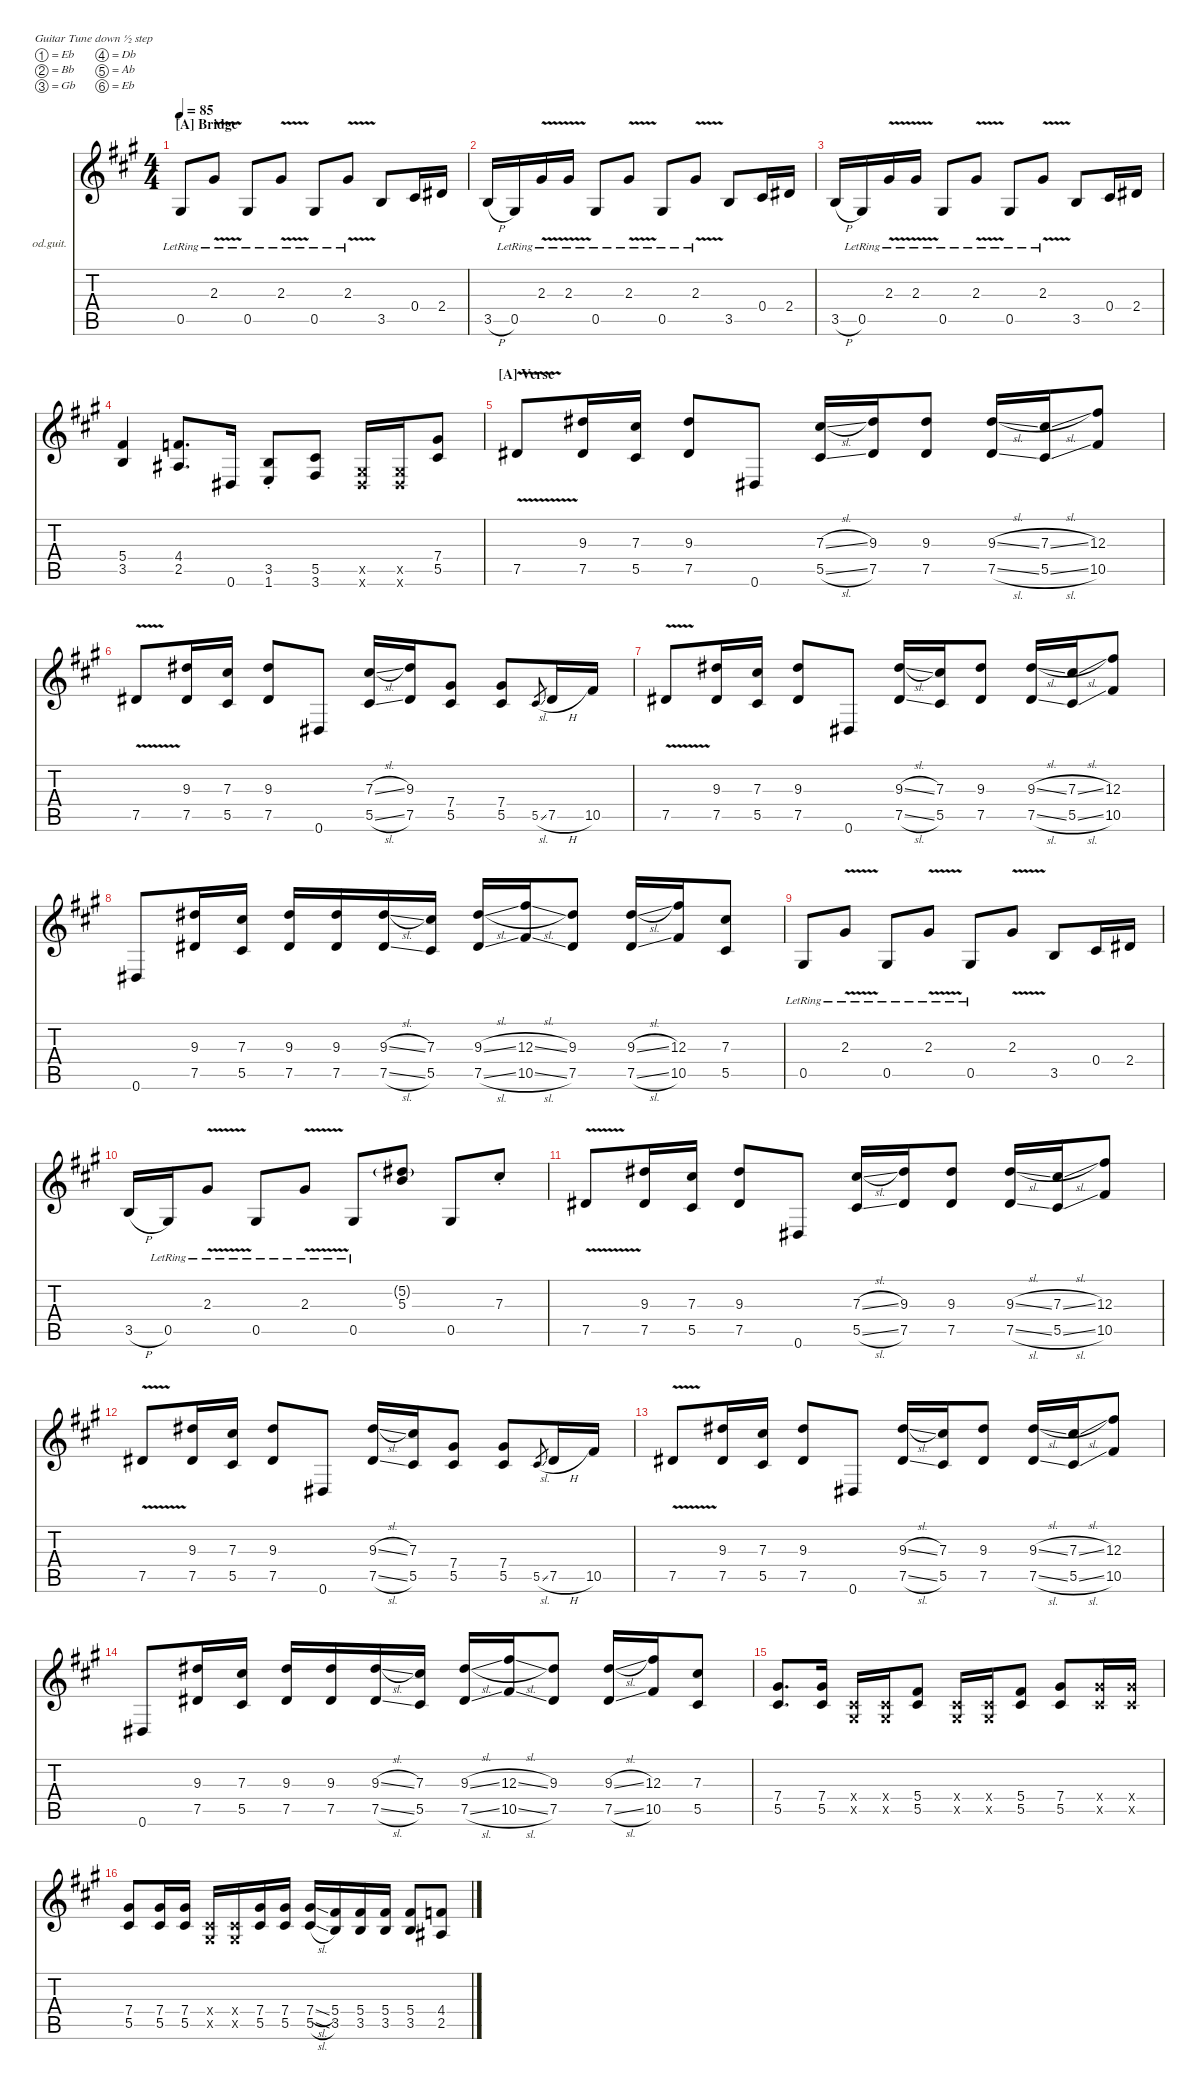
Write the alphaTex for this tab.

\defaultSystemsLayout 4
\hideDynamics
\bracketExtendMode nobrackets
\firstSystemTrackNameOrientation horizontal
\otherSystemsTrackNameOrientation horizontal
\track ("Rhythm Guitar 2 (Kirk)" "od.guit.") {instrument overdrivenguitar}
\staff {score tabs}
\tuning (Eb4 Bb3 Gb3 Db3 Ab2 Eb2)
\ts (4 4)
\section ("A" "Bridge")
\tempo 85
\clef g2
\ks a
0.5{lr acc #}.8{dy mf beam Up} 2.3{v lr acc #}.8{beam Up} 0.5{lr acc #}.8{beam Up} 2.3{v lr acc #}.8{beam Up} 0.5{lr acc #}.8{beam Up} 2.3{v lr acc #}.8{beam Up} 3.5{acc forcenatural}.8{beam Up} 0.4{acc #}.16{beam Up} 2.4{acc #}.16{beam Up} |
3.5{h acc forcenatural}.16{beam Up} 0.5{lr acc #}.16{beam Up} 2.3{v lr acc #}.16{beam Up} 2.3{v lr acc #}.16{beam Up} 0.5{lr acc #}.8{beam Up} 2.3{v lr acc #}.8{beam Up} 0.5{lr acc #}.8{beam Up} 2.3{v lr acc #}.8{beam Up} 3.5{acc forcenatural}.8{beam Up} 0.4{acc #}.16{beam Up} 2.4{acc #}.16{beam Up} |
3.5{h acc forcenatural}.16{beam Up} 0.5{lr acc #}.16{beam Up} 2.3{v lr acc #}.16{beam Up} 2.3{v lr acc #}.16{beam Up} 0.5{lr acc #}.8{beam Up} 2.3{v lr acc #}.8{beam Up} 0.5{lr acc #}.8{beam Up} 2.3{v lr acc #}.8{beam Up} 3.5{acc forcenatural}.8{beam Up} 0.4{acc #}.16{beam Up} 2.4{acc #}.16{beam Up} |
(3.5{acc forcenatural} 5.4{acc #}).4{beam Up} (2.5{acc #} 4.4{acc forcenatural}).8{d beam Up} 0.6{acc #}.16{beam Up} (1.6{st acc forcenatural} 3.5{st acc forcenatural}).8{beam Up} (3.6{acc #} 5.5{acc #}).8{beam Up} (0.5{x acc #} 0.6{x acc #}).16{beam Up} (0.5{x acc #} 0.6{x acc #}).16{beam Up} (5.5{acc #} 7.4{acc #}).8{beam Up} |
\section ("A" "Verse")
7.5{v acc #}.8{beam Up} (7.5{acc #} 9.3{acc #}).16{beam Up} (5.5{acc #} 7.3{acc #}).16{beam Up} (9.3{acc #} 7.5{acc #}).8{beam Up} 0.6{acc #}.8{beam Up} (5.5{sl acc #} 7.3{sl acc #}).16{beam Up} (7.5{acc #} 9.3{acc #}).16{beam Up} (7.5{acc #} 9.3{acc #}).8{beam Up} (7.5{sl acc #} 9.3{sl acc #}).16{beam Up} (5.5{sl acc #} 7.3{sl acc #}).16{beam Up} (10.5{acc #} 12.3{acc #}).8{beam Up} |
7.5{v acc #}.8{beam Up} (7.5{acc #} 9.3{acc #}).16{beam Up} (5.5{acc #} 7.3{acc #}).16{beam Up} (7.5{acc #} 9.3{acc #}).8{beam Up} 0.6{acc #}.8{beam Up} (5.5{sl acc #} 7.3{sl acc #}).16{beam Up} (7.5{acc #} 9.3{acc #}).16{beam Up} (5.5{acc #} 7.4{acc #}).8{beam Up} (5.5{acc #} 7.4{acc #}).8{beam Up} 5.5{sl acc #}.8{gr beam Up} 7.5{h acc #}.16{beam Up} 10.5{acc #}.16{beam Up} |
7.5{v acc #}.8{beam Up} (7.5{acc #} 9.3{acc #}).16{beam Up} (5.5{acc #} 7.3{acc #}).16{beam Up} (9.3{acc #} 7.5{acc #}).8{beam Up} 0.6{acc #}.8{beam Up} (7.5{sl acc #} 9.3{sl acc #}).16{beam Up} (5.5{acc #} 7.3{acc #}).16{beam Up} (7.5{acc #} 9.3{acc #}).8{beam Up} (7.5{sl acc #} 9.3{sl acc #}).16{beam Up} (5.5{sl acc #} 7.3{sl acc #}).16{beam Up} (10.5{acc #} 12.3{acc #}).8{beam Up} |
0.6{acc #}.8{beam Up} (7.5{acc #} 9.3{acc #}).16{beam Up} (5.5{acc #} 7.3{acc #}).16{beam Up} (7.5{acc #} 9.3{acc #}).16{beam Up} (7.5{acc #} 9.3{acc #}).16{beam Up} (7.5{sl acc #} 9.3{sl acc #}).16{beam Up} (5.5{acc #} 7.3{acc #}).16{beam Up} (7.5{sl acc #} 9.3{sl acc #}).16{beam Up} (10.5{sl acc #} 12.3{sl acc #}).16{beam Up} (7.5{acc #} 9.3{acc #}).8{beam Up} (7.5{sl acc #} 9.3{sl acc #}).16{beam Up} (12.3{acc #} 10.5{acc #}).16{beam Up} (5.5{acc #} 7.3{acc #}).8{beam Up} |
0.5{lr acc #}.8{beam Up} 2.3{v lr acc #}.8{beam Up} 0.5{lr acc #}.8{beam Up} 2.3{v lr acc #}.8{beam Up} 0.5{lr acc #}.8{beam Up} 2.3{v acc #}.8{beam Up} 3.5{acc forcenatural}.8{beam Up} 0.4{acc #}.16{beam Up} 2.4{acc #}.16{beam Up} |
3.5{h acc forcenatural}.16{beam Up} 0.5{lr acc #}.16{beam Up} 2.3{v lr acc #}.8{beam Up} 0.5{lr acc #}.8{beam Up} 2.3{v lr acc #}.8{beam Up} 0.5{lr acc #}.8{beam Up} (5.3{acc forcenatural} 5.2{g acc #}).8{beam Up} 0.5{acc #}.8{beam Up} 7.3{st acc #}.8{beam Up} |
7.5{v acc #}.8{beam Up} (7.5{acc #} 9.3{acc #}).16{beam Up} (5.5{acc #} 7.3{acc #}).16{beam Up} (9.3{acc #} 7.5{acc #}).8{beam Up} 0.6{acc #}.8{beam Up} (5.5{sl acc #} 7.3{sl acc #}).16{beam Up} (7.5{acc #} 9.3{acc #}).16{beam Up} (7.5{acc #} 9.3{acc #}).8{beam Up} (7.5{sl acc #} 9.3{sl acc #}).16{beam Up} (5.5{sl acc #} 7.3{sl acc #}).16{beam Up} (10.5{acc #} 12.3{acc #}).8{beam Up} |
7.5{v acc #}.8{beam Up} (7.5{acc #} 9.3{acc #}).16{beam Up} (5.5{acc #} 7.3{acc #}).16{beam Up} (7.5{acc #} 9.3{acc #}).8{beam Up} 0.6{acc #}.8{beam Up} (7.5{sl acc #} 9.3{sl acc #}).16{beam Up} (5.5{acc #} 7.3{acc #}).16{beam Up} (5.5{acc #} 7.4{acc #}).8{beam Up} (5.5{acc #} 7.4{acc #}).8{beam Up} 5.5{sl acc #}.8{gr beam Up} 7.5{h acc #}.16{beam Up} 10.5{acc #}.16{beam Up} |
7.5{v acc #}.8{beam Up} (7.5{acc #} 9.3{acc #}).16{beam Up} (5.5{acc #} 7.3{acc #}).16{beam Up} (9.3{acc #} 7.5{acc #}).8{beam Up} 0.6{acc #}.8{beam Up} (7.5{sl acc #} 9.3{sl acc #}).16{beam Up} (5.5{acc #} 7.3{acc #}).16{beam Up} (7.5{acc #} 9.3{acc #}).8{beam Up} (7.5{sl acc #} 9.3{sl acc #}).16{beam Up} (5.5{sl acc #} 7.3{sl acc #}).16{beam Up} (10.5{acc #} 12.3{acc #}).8{beam Up} |
0.6{acc #}.8{beam Up} (7.5{acc #} 9.3{acc #}).16{beam Up} (5.5{acc #} 7.3{acc #}).16{beam Up} (7.5{acc #} 9.3{acc #}).16{beam Up} (7.5{acc #} 9.3{acc #}).16{beam Up} (7.5{sl acc #} 9.3{sl acc #}).16{beam Up} (5.5{acc #} 7.3{acc #}).16{beam Up} (7.5{sl acc #} 9.3{sl acc #}).16{beam Up} (10.5{sl acc #} 12.3{sl acc #}).16{beam Up} (7.5{acc #} 9.3{acc #}).8{beam Up} (7.5{sl acc #} 9.3{sl acc #}).16{beam Up} (12.3{acc #} 10.5{acc #}).16{beam Up} (5.5{acc #} 7.3{acc #}).8{beam Up} |
(5.5{acc #} 7.4{acc #}).8{d beam Up} (5.5{acc #} 7.4{acc #}).16{beam Up} (0.4{x acc #} 0.5{x acc #}).16{beam Up} (0.4{x acc #} 0.5{x acc #}).16{beam Up} (5.5{acc #} 5.4{acc #}).8{beam Up} (0.4{x acc #} 0.5{x acc #}).16{beam Up} (0.4{x acc #} 0.5{x acc #}).16{beam Up} (5.5{acc #} 5.4{acc #}).8{beam Up} (5.5{acc #} 7.4{acc #}).8{beam Up} (5.5{x acc #} 7.4{x acc #}).16{beam Up} (5.5{x acc #} 7.4{x acc #}).16{beam Up} |
(7.4{acc #} 5.5{acc #}).8{beam Up} (7.4{acc #} 5.5{acc #}).16{beam Up} (7.4{acc #} 5.5{acc #}).16{beam Up} (0.4{x acc #} 0.5{x acc #}).16{beam Up} (0.4{x acc #} 0.5{x acc #}).16{beam Up} (7.4{acc #} 5.5{acc #}).16{beam Up} (7.4{acc #} 5.5{acc #}).16{beam Up} (7.4{sl acc #} 5.5{sl acc #}).16{beam Up} (3.5{acc forcenatural} 5.4{acc #}).16{beam Up} (3.5{acc forcenatural} 5.4{acc #}).16{beam Up} (3.5{acc forcenatural} 5.4{acc #}).16{beam Up} (3.5{acc forcenatural} 5.4{acc #}).8{beam Up} (2.5{acc #} 4.4{acc forcenatural}).8{beam Up}
